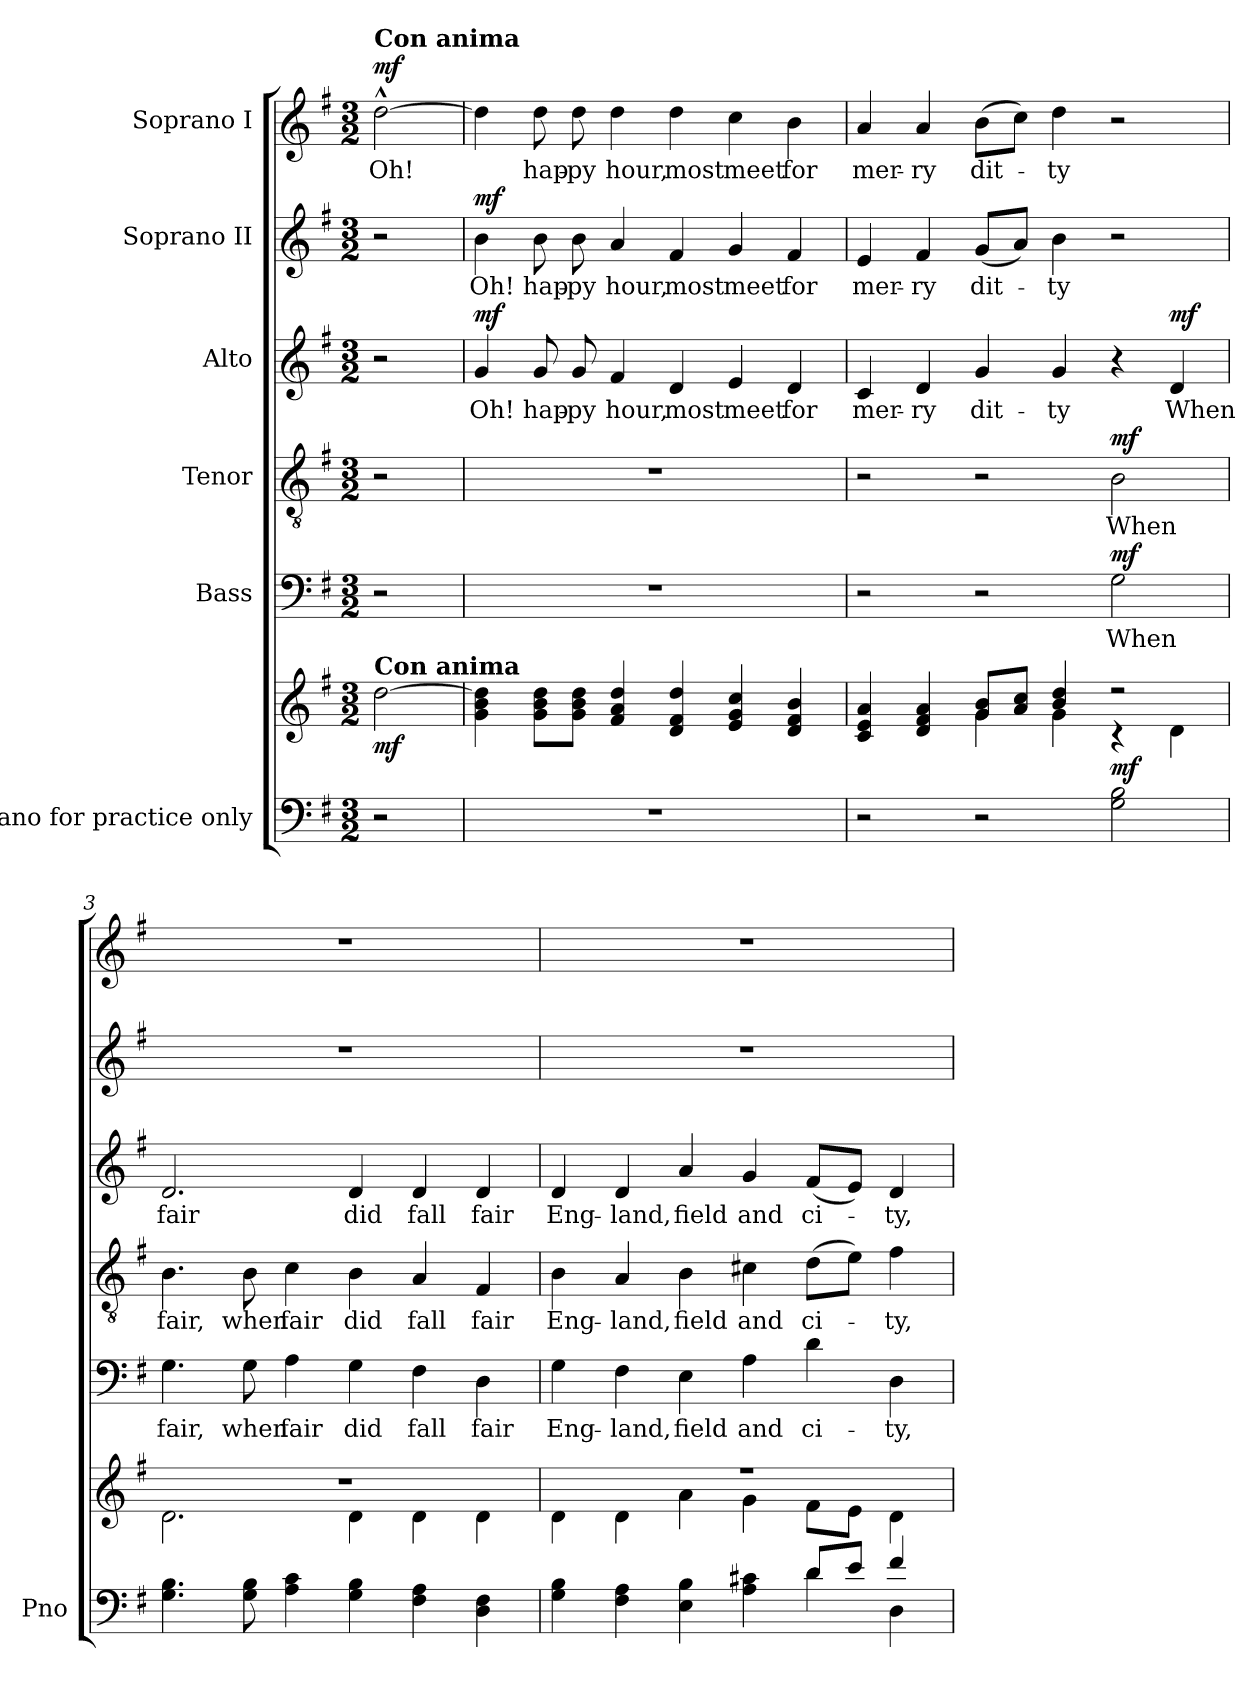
**kern	**kern	**dynam	**kern	**text	**dynam	**kern	**text	**dynam	**kern	**text	**dynam	**kern	**text	**dynam	**kern	**text	**dynam
*part6	*part6	*part6	*part5	*part5	*part5	*part4	*part4	*part4	*part3	*part3	*part3	*part2	*part2	*part2	*part1	*part1	*part1
*staff7	*staff6	*staff6/7	*staff5	*staff5	*staff5	*staff4	*staff4	*staff4	*staff3	*staff3	*staff3	*staff2	*staff2	*staff2	*staff1	*staff1	*staff1
*I"Piano for practice only	*	*	*I"Bass	*	*	*I"Tenor	*	*	*I"Alto	*	*	*I"Soprano II	*	*	*I"Soprano I	*	*
*I'Pno	*	*	*	*	*	*	*	*	*	*	*	*	*	*	*	*	*
*clefF4	*clefG2	*	*clefF4	*	*	*clefGv2	*	*	*clefG2	*	*	*clefG2	*	*	*clefG2	*	*
*k[f#]	*k[f#]	*	*k[f#]	*	*	*k[f#]	*	*	*k[f#]	*	*	*k[f#]	*	*	*k[f#]	*	*
*M3/2	*M3/2	*	*M3/2	*	*	*M3/2	*	*	*M3/2	*	*	*M3/2	*	*	*M3/2	*	*
*MM160	*MM160	*	*MM160	*	*	*MM160	*	*	*MM160	*	*	*MM160	*	*	*MM160	*	*
=	=	=	=	=	=	=	=	=	=	=	=	=	=	=	=	=	=
!	!	!	!	!	!	!	!	!	!	!	!	!	!	!	!LO:TX:a:B:t=Con anima	!	!
!	!LO:TX:a:B:t=Con anima	!	!	!	!	!	!	!	!	!	!	!	!	!	!	!	!
!	!	!LO:DY:b	!	!	!	!	!	!	!	!	!	!	!	!	!	!	!LO:DY:a
2r	[2dd\	mf	2r	.	.	2r	.	.	2r	.	.	2r	.	.	[2dd^^\	Oh!	mf
=1	=1	=1	=1	=1	=1	=1	=1	=1	=1	=1	=1	=1	=1	=1	=1	=1	=1
!	!	!	!	!	!	!	!	!	!	!	!LO:DY:a	!	!	!LO:DY:a	!	!	!
1.r	4g\ 4b\ 4dd\]	.	1.r	.	.	1.r	.	.	4g/	Oh!	mf	4b\	Oh!	mf	4dd\]	.	.
.	8g\ 8b\ 8dd\L	.	.	.	.	.	.	.	8g/	hap-	.	8b\	hap-	.	8dd\	hap-	.
.	8g\ 8b\ 8dd\J	.	.	.	.	.	.	.	8g/	-py	.	8b\	-py	.	8dd\	-py	.
.	4f#/ 4a/ 4dd/	.	.	.	.	.	.	.	4f#/	hour,	.	4a/	hour,	.	4dd\	hour,	.
.	4d/ 4f#/ 4dd/	.	.	.	.	.	.	.	4d/	most	.	4f#/	most	.	4dd\	most	.
.	4e/ 4g/ 4cc/	.	.	.	.	.	.	.	4e/	meet	.	4g/	meet	.	4cc\	meet	.
.	4d/ 4f#/ 4b/	.	.	.	.	.	.	.	4d/	for	.	4f#/	for	.	4b\	for	.
=2	=2	=2	=2	=2	=2	=2	=2	=2	=2	=2	=2	=2	=2	=2	=2	=2	=2
*	*^	*	*	*	*	*	*	*	*	*	*	*	*	*	*	*	*
2r	4c/ 4e/ 4a/	2ryy	.	2r	.	.	2r	.	.	4c/	mer-	.	4e/	mer-	.	4a/	mer-	.
.	4d/ 4f#/ 4a/	.	.	.	.	.	.	.	.	4d/	-ry	.	4f#/	-ry	.	4a/	-ry	.
2r	8g/ 8b/L	4g\	.	2r	.	.	2r	.	.	4g/	dit-	.	(8g/L	dit-	.	(8b\L	dit-	.
.	8a/ 8cc/J	.	.	.	.	.	.	.	.	.	.	.	8a/J)	.	.	8cc\J)	.	.
.	4b/ 4dd/	4g\	.	.	.	.	.	.	.	4g/	-ty	.	4b\	-ty	.	4dd\	-ty	.
!	!	!	!LO:DY:b	!	!	!LO:DY:a	!	!	!LO:DY:a	!	!	!	!	!	!	!	!	!
2G\ 2B\	2r	4r	mf	2G\	When	mf	2B\	When	mf	4r	.	.	2r	.	.	2r	.	.
!	!	!	!	!	!	!	!	!	!	!	!	!LO:DY:a	!	!	!	!	!	!
.	.	4d\	.	.	.	.	.	.	.	4d/	When	mf	.	.	.	.	.	.
=3	=3	=3	=3	=3	=3	=3	=3	=3	=3	=3	=3	=3	=3	=3	=3	=3	=3	=3
4.G\ 4.B\	1.r	2.d\	.	4.G\	fair,	.	4.B\	fair,	.	2.d/	fair	.	1.r	.	.	1.r	.	.
8G\ 8B\	.	.	.	8G\	when	.	8B\	when	.	.	.	.	.	.	.	.	.	.
4A\ 4c\	.	.	.	4A\	fair	.	4c\	fair	.	.	.	.	.	.	.	.	.	.
4G\ 4B\	.	4d\	.	4G\	did	.	4B\	did	.	4d/	did	.	.	.	.	.	.	.
4F#\ 4A\	.	4d\	.	4F#\	fall	.	4A/	fall	.	4d/	fall	.	.	.	.	.	.	.
4D\ 4F#\	.	4d\	.	4D\	fair	.	4F#/	fair	.	4d/	fair	.	.	.	.	.	.	.
=4	=4	=4	=4	=4	=4	=4	=4	=4	=4	=4	=4	=4	=4	=4	=4	=4	=4	=4
*^	*	*	*	*	*	*	*	*	*	*	*	*	*	*	*	*	*	*
2ryy	4G\ 4B\	1.r	4d\	.	4G\	Eng-	.	4B\	Eng-	.	4d/	Eng-	.	1.r	.	.	1.r	.	.
.	4F#\ 4A\	.	4d\	.	4F#\	-land,	.	4A/	-land,	.	4d/	-land,	.	.	.	.	.	.	.
2ryy	4E\ 4B\	.	4a\	.	4E\	field	.	4B\	field	.	4a/	field	.	.	.	.	.	.	.
.	4A\ 4c#X\	.	4g\	.	4A\	and	.	4c#X\	and	.	4g/	and	.	.	.	.	.	.	.
8d/L	4d\	.	8f#\L	.	4d\	ci-	.	(8d\L	ci-	.	(8f#/L	ci-	.	.	.	.	.	.	.
8e/J	.	.	8e\J	.	.	.	.	8e\J)	.	.	8e/J)	.	.	.	.	.	.	.	.
4f#/	4D\	.	4d\	.	4D\	-ty,	.	4f#\	-ty,	.	4d/	-ty,	.	.	.	.	.	.	.
*v	*v	*	*	*	*	*	*	*	*	*	*	*	*	*	*	*	*	*	*
*	*v	*v	*	*	*	*	*	*	*	*	*	*	*	*	*	*	*	*
=	=	=	=	=	=	=	=	=	=	=	=	=	=	=	=	=	=
*-	*-	*-	*-	*-	*-	*-	*-	*-	*-	*-	*-	*-	*-	*-	*-	*-	*-
